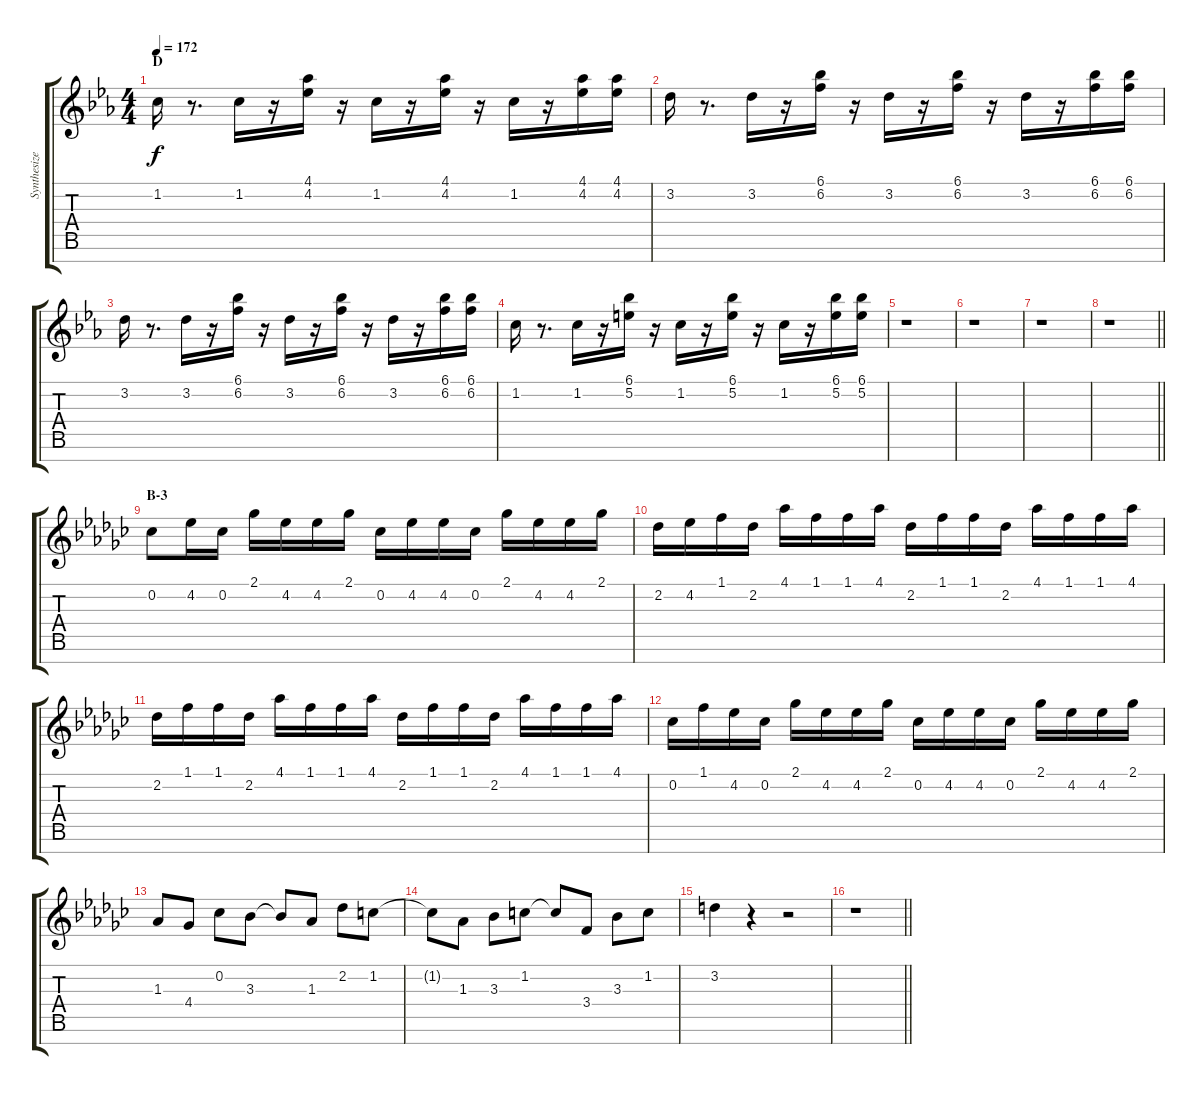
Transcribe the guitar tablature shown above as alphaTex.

\track ("Synthesizer II" "Synthesize") {instrument lead1square}
\staff {score tabs}
\tuning (E5 B4 G4 D4 A3 E3 B2) {hide}
\ts (4 4)
\section ("" "D")
\tempo 172
\clef g2
\ks eb
1.2.16{dy f} r.8{d} 1.2.16 r.16 (4.1 4.2).16 r.16 1.2.16 r.16 (4.1 4.2).16 r.16 1.2.16 r.16 (4.1 4.2).16 (4.1 4.2).16 |
3.2.16 r.8{d} 3.2.16 r.16 (6.1 6.2).16 r.16 3.2.16 r.16 (6.1 6.2).16 r.16 3.2.16 r.16 (6.1 6.2).16 (6.1 6.2).16 |
3.2.16 r.8{d} 3.2.16 r.16 (6.1 6.2).16 r.16 3.2.16 r.16 (6.1 6.2).16 r.16 3.2.16 r.16 (6.1 6.2).16 (6.1 6.2).16 |
1.2.16 r.8{d} 1.2.16 r.16 (6.1 5.2).16 r.16 1.2.16 r.16 (6.1 5.2).16 r.16 1.2.16 r.16 (6.1 5.2).16 (6.1 5.2).16 |
r.1 |
r.1 |
r.1 |
\barLineRight lightlight
r.1 |
\section ("" "B-3")
\ks gb
0.2.8 4.2.16 0.2.16 2.1.16 4.2.16 4.2.16 2.1.16 0.2.16 4.2.16 4.2.16 0.2.16 2.1.16 4.2.16 4.2.16 2.1.16 |
2.2.16 4.2.16 1.1.16 2.2.16 4.1.16 1.1.16 1.1.16 4.1.16 2.2.16 1.1.16 1.1.16 2.2.16 4.1.16 1.1.16 1.1.16 4.1.16 |
2.2.16 1.1.16 1.1.16 2.2.16 4.1.16 1.1.16 1.1.16 4.1.16 2.2.16 1.1.16 1.1.16 2.2.16 4.1.16 1.1.16 1.1.16 4.1.16 |
0.2.16 1.1.16 4.2.16 0.2.16 2.1.16 4.2.16 4.2.16 2.1.16 0.2.16 4.2.16 4.2.16 0.2.16 2.1.16 4.2.16 4.2.16 2.1.16 |
1.3.8 4.4.8 0.2.8 3.3.8 3.3{t}.8 1.3.8 2.2.8 1.2.8 |
1.2{t}.8 1.3.8 3.3.8 1.2.8 1.2{t}.8 3.4.8 3.3.8 1.2.8 |
3.2.4 r.4 r.2 |
\barLineRight lightlight
r.1
